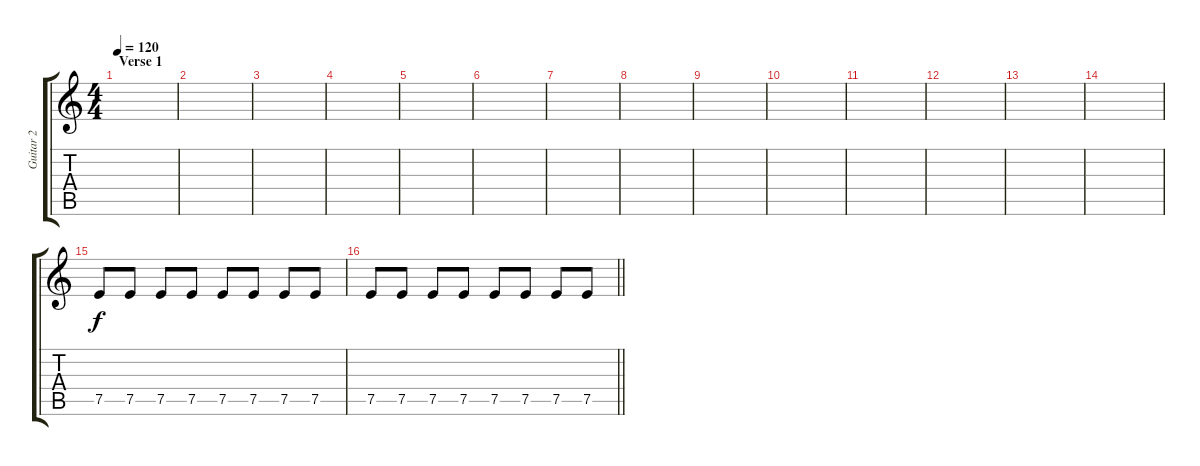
\track ("Guitar 2" "Guitar 2") {instrument distortionguitar}
\staff {score tabs}
\tuning (E4 B3 G3 D3 A2 D2) {hide}
\ts (4 4)
\section ("" "Verse 1")
\tempo 120
\clef g2
\ks c
|
|
|
|
|
|
|
|
|
|
|
|
|
|
7.5.8 7.5.8 7.5.8 7.5.8 7.5.8 7.5.8 7.5.8 7.5.8 |
\barLineRight lightlight
7.5.8 7.5.8 7.5.8 7.5.8 7.5.8 7.5.8 7.5.8 7.5.8
